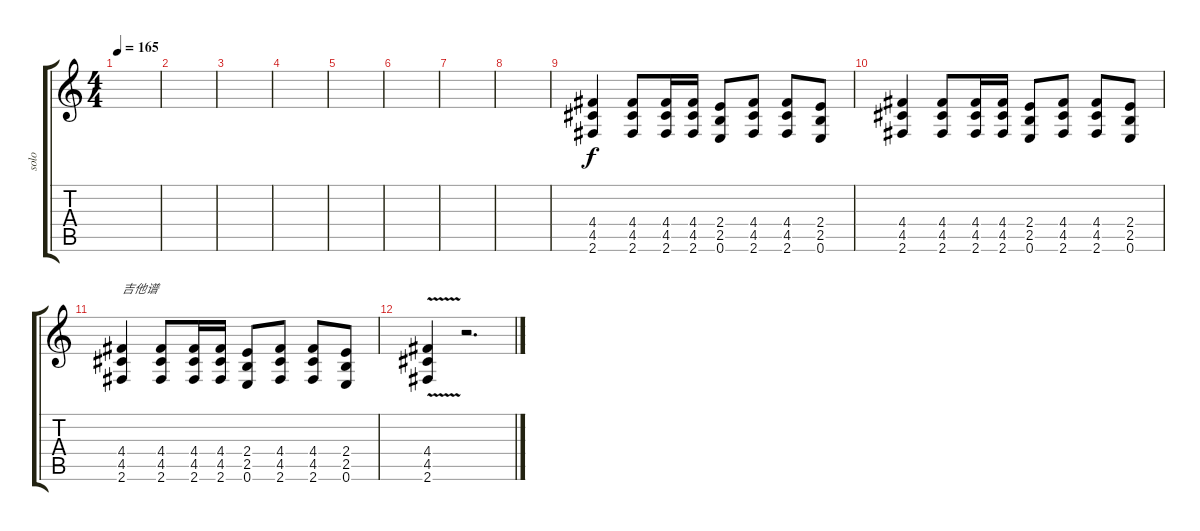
\track ("solo" "solo") {instrument distortionguitar}
\staff {score tabs}
\tuning (E4 B3 G3 D3 A2 E2) {hide}
\ts (4 4)
\tempo 165
\clef g2
\ks c
|
|
|
|
|
|
|
|
(4.4 4.5 2.6).4 (4.4 4.5 2.6).8 (4.4 4.5 2.6).16 (4.4 4.5 2.6).16 (2.4 2.5 0.6).8 (4.4 4.5 2.6).8 (4.4 4.5 2.6).8 (2.4 2.5 0.6).8 |
(4.4 4.5 2.6).4 (4.4 4.5 2.6).8 (4.4 4.5 2.6).16 (4.4 4.5 2.6).16 (2.4 2.5 0.6).8 (4.4 4.5 2.6).8 (4.4 4.5 2.6).8 (2.4 2.5 0.6).8 |
(4.4 4.5 2.6).4{txt "吉他谱"} (4.4 4.5 2.6).8 (4.4 4.5 2.6).16 (4.4 4.5 2.6).16 (2.4 2.5 0.6).8 (4.4 4.5 2.6).8 (4.4 4.5 2.6).8 (2.4 2.5 0.6).8 |
(4.4{v} 4.5{v} 2.6{v}).4 r.2{d}
